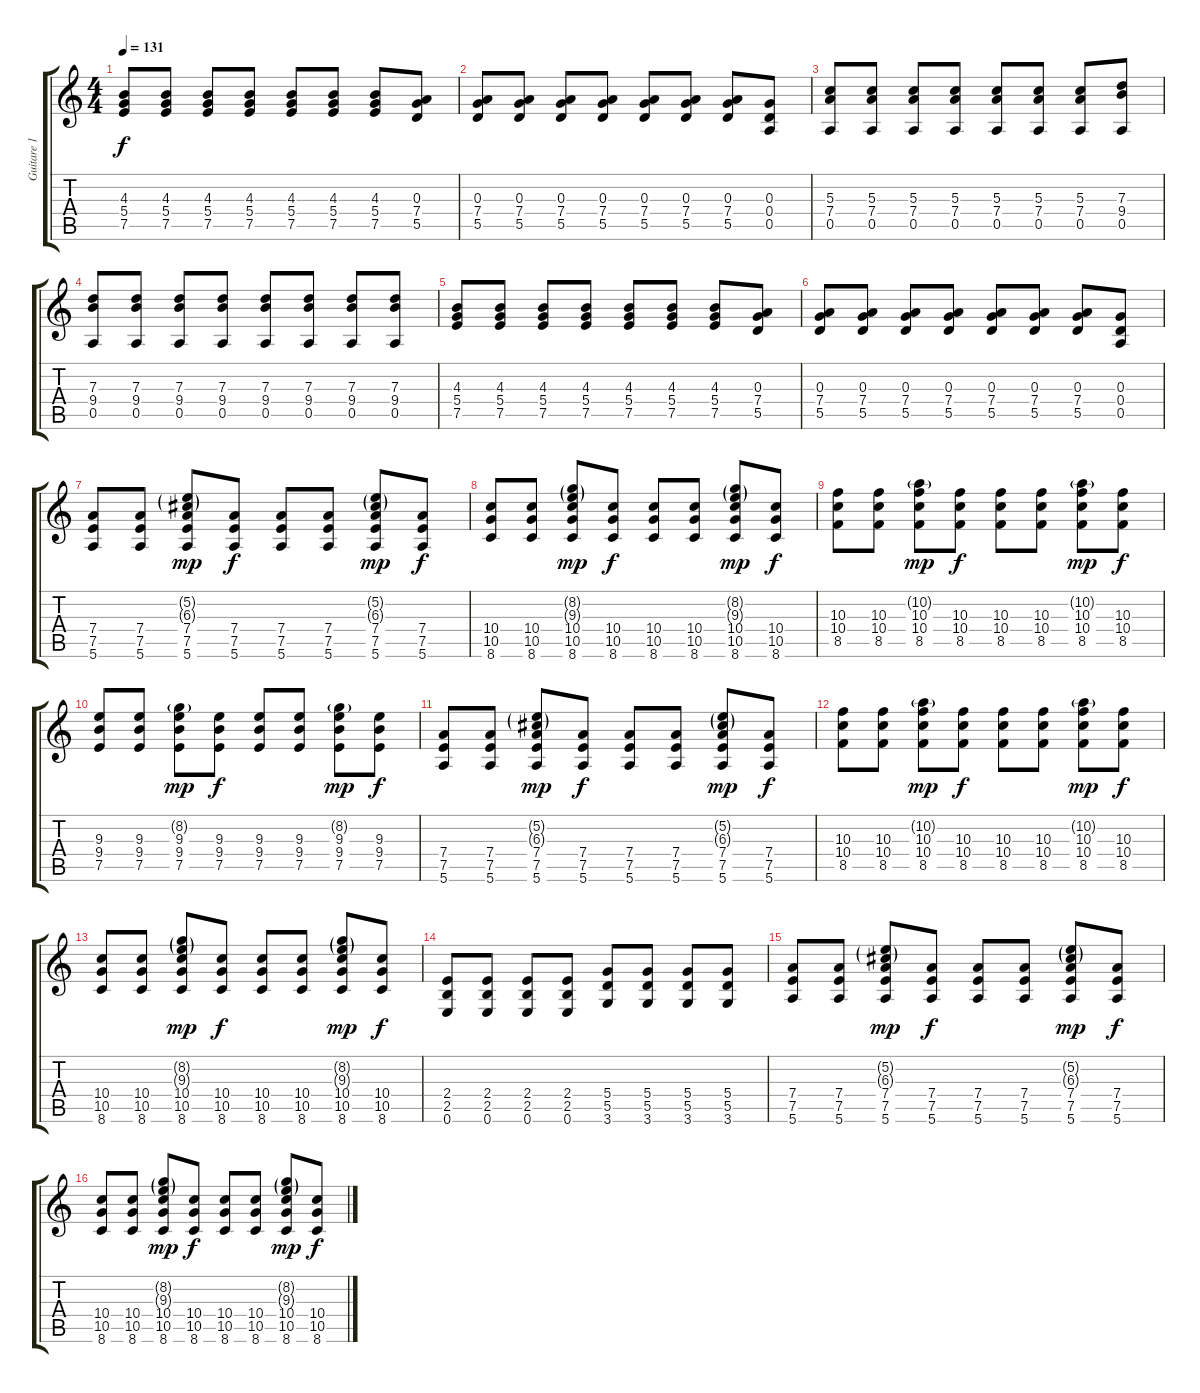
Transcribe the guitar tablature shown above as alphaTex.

\track ("Guitare 1" "Guitare 1") {instrument electricguitarmuted}
\staff {score tabs}
\tuning (E4 B3 G3 D3 A2 E2) {hide}
\ts (4 4)
\tempo 131
\clef g2
\ks c
(4.3 5.4 7.5).8{dy f} (4.3 5.4 7.5).8 (4.3 5.4 7.5).8 (4.3 5.4 7.5).8 (4.3 5.4 7.5).8 (4.3 5.4 7.5).8 (4.3 5.4 7.5).8 (0.3 7.4 5.5).8 |
(0.3 7.4 5.5).8 (0.3 7.4 5.5).8 (0.3 7.4 5.5).8 (0.3 7.4 5.5).8 (0.3 7.4 5.5).8 (0.3 7.4 5.5).8 (0.3 7.4 5.5).8 (0.3 0.4 0.5).8 |
(5.3 7.4 0.5).8 (5.3 7.4 0.5).8 (5.3 7.4 0.5).8 (5.3 7.4 0.5).8 (5.3 7.4 0.5).8 (5.3 7.4 0.5).8 (5.3 7.4 0.5).8 (7.3 9.4 0.5).8 |
(7.3 9.4 0.5).8 (7.3 9.4 0.5).8 (7.3 9.4 0.5).8 (7.3 9.4 0.5).8 (7.3 9.4 0.5).8 (7.3 9.4 0.5).8 (7.3 9.4 0.5).8 (7.3 9.4 0.5).8 |
(4.3 5.4 7.5).8 (4.3 5.4 7.5).8 (4.3 5.4 7.5).8 (4.3 5.4 7.5).8 (4.3 5.4 7.5).8 (4.3 5.4 7.5).8 (4.3 5.4 7.5).8 (0.3 7.4 5.5).8 |
(0.3 7.4 5.5).8 (0.3 7.4 5.5).8 (0.3 7.4 5.5).8 (0.3 7.4 5.5).8 (0.3 7.4 5.5).8 (0.3 7.4 5.5).8 (0.3 7.4 5.5).8 (0.3 0.4 0.5).8 |
(7.4 7.5 5.6).8{instrument distortionguitar} (7.4 7.5 5.6).8 (5.2{g} 6.3{g} 7.4 7.5 5.6).8{dy mp} (7.4 7.5 5.6).8{dy f} (7.4 7.5 5.6).8 (7.4 7.5 5.6).8 (5.2{g} 6.3{g} 7.4 7.5 5.6).8{dy mp} (7.4 7.5 5.6).8{dy f} |
(10.4 10.5 8.6).8 (10.4 10.5 8.6).8 (8.2{g} 9.3{g} 10.4 10.5 8.6).8{dy mp} (10.4 10.5 8.6).8{dy f} (10.4 10.5 8.6).8 (10.4 10.5 8.6).8 (8.2{g} 9.3{g} 10.4 10.5 8.6).8{dy mp} (10.4 10.5 8.6).8{dy f} |
(10.3 10.4 8.5).8 (10.3 10.4 8.5).8 (10.2{g} 10.3 10.4 8.5).8{dy mp} (10.3 10.4 8.5).8{dy f} (10.3 10.4 8.5).8 (10.3 10.4 8.5).8 (10.2{g} 10.3 10.4 8.5).8{dy mp} (10.3 10.4 8.5).8{dy f} |
(9.3 9.4 7.5).8 (9.3 9.4 7.5).8 (8.2{g} 9.3 9.4 7.5).8{dy mp} (9.3 9.4 7.5).8{dy f} (9.3 9.4 7.5).8 (9.3 9.4 7.5).8 (8.2{g} 9.3 9.4 7.5).8{dy mp} (9.3 9.4 7.5).8{dy f} |
(7.4 7.5 5.6).8{instrument distortionguitar} (7.4 7.5 5.6).8 (5.2{g} 6.3{g} 7.4 7.5 5.6).8{dy mp} (7.4 7.5 5.6).8{dy f} (7.4 7.5 5.6).8 (7.4 7.5 5.6).8 (5.2{g} 6.3{g} 7.4 7.5 5.6).8{dy mp} (7.4 7.5 5.6).8{dy f} |
(10.3 10.4 8.5).8 (10.3 10.4 8.5).8 (10.2{g} 10.3 10.4 8.5).8{dy mp} (10.3 10.4 8.5).8{dy f} (10.3 10.4 8.5).8 (10.3 10.4 8.5).8 (10.2{g} 10.3 10.4 8.5).8{dy mp} (10.3 10.4 8.5).8{dy f} |
(10.4 10.5 8.6).8 (10.4 10.5 8.6).8 (8.2{g} 9.3{g} 10.4 10.5 8.6).8{dy mp} (10.4 10.5 8.6).8{dy f} (10.4 10.5 8.6).8 (10.4 10.5 8.6).8 (8.2{g} 9.3{g} 10.4 10.5 8.6).8{dy mp} (10.4 10.5 8.6).8{dy f} |
(2.4 2.5 0.6).8 (2.4 2.5 0.6).8 (2.4 2.5 0.6).8 (2.4 2.5 0.6).8 (5.4 5.5 3.6).8 (5.4 5.5 3.6).8 (5.4 5.5 3.6).8 (5.4 5.5 3.6).8 |
(7.4 7.5 5.6).8{instrument distortionguitar} (7.4 7.5 5.6).8 (5.2{g} 6.3{g} 7.4 7.5 5.6).8{dy mp} (7.4 7.5 5.6).8{dy f} (7.4 7.5 5.6).8 (7.4 7.5 5.6).8 (5.2{g} 6.3{g} 7.4 7.5 5.6).8{dy mp} (7.4 7.5 5.6).8{dy f} |
(10.4 10.5 8.6).8 (10.4 10.5 8.6).8 (8.2{g} 9.3{g} 10.4 10.5 8.6).8{dy mp} (10.4 10.5 8.6).8{dy f} (10.4 10.5 8.6).8 (10.4 10.5 8.6).8 (8.2{g} 9.3{g} 10.4 10.5 8.6).8{dy mp} (10.4 10.5 8.6).8{dy f}
